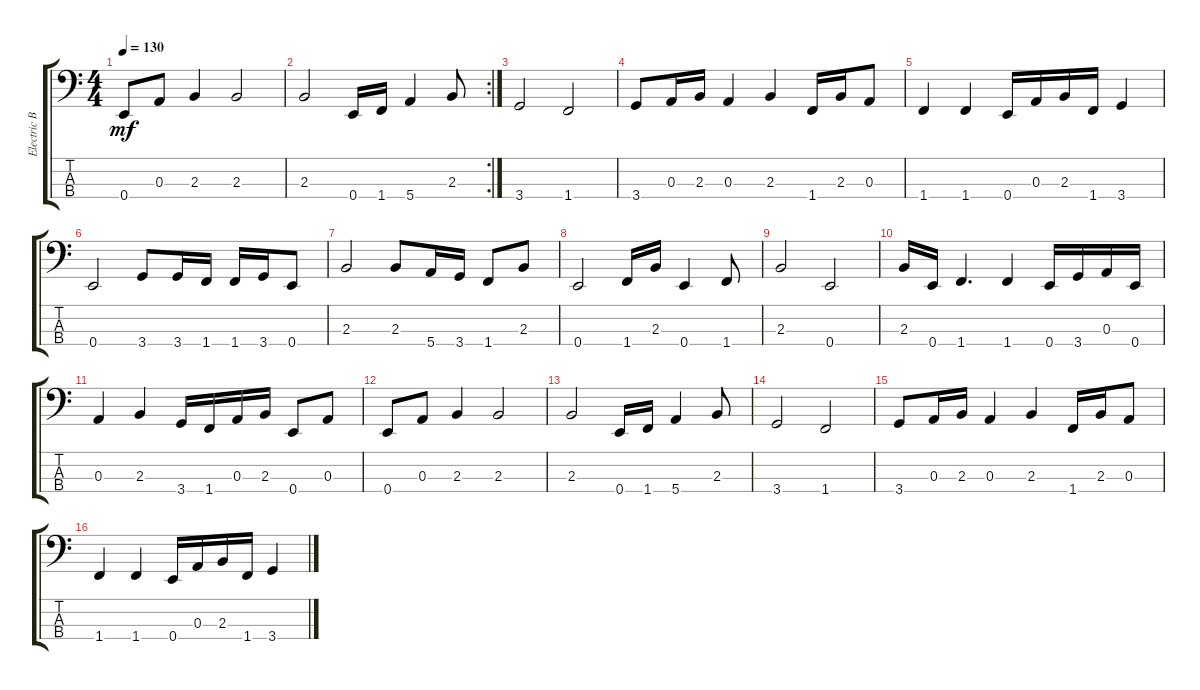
\track ("Electric Bass" "Electric B") {instrument electricbassfinger}
\staff {score tabs}
\tuning (G2 D2 A1 E1) {hide}
\ts (4 4)
\tempo 130
\clef f4
\ks c
0.4.8{dy mf} 0.3.8 2.3.4 2.3.2 |
\rc 2
2.3.2 0.4.16 1.4.16 5.4.4 2.3.8 |
3.4.2 1.4.2 |
3.4.8 0.3.16 2.3.16 0.3.4 2.3.4 1.4.16 2.3.16 0.3.8 |
1.4.4 1.4.4 0.4.16 0.3.16 2.3.16 1.4.16 3.4.4 |
0.4.2 3.4.8 3.4.16 1.4.16 1.4.16 3.4.16 0.4.8 |
2.3.2 2.3.8 5.4.16 3.4.16 1.4.8 2.3.8 |
0.4.2 1.4.16 2.3.16 0.4.4 1.4.8 |
2.3.2 0.4.2 |
2.3.16 0.4.16 1.4.4{d} 1.4.4 0.4.16 3.4.16 0.3.16 0.4.16 |
0.3.4 2.3.4 3.4.16 1.4.16 0.3.16 2.3.16 0.4.8 0.3.8 |
0.4.8 0.3.8 2.3.4 2.3.2 |
2.3.2 0.4.16 1.4.16 5.4.4 2.3.8 |
3.4.2 1.4.2 |
3.4.8 0.3.16 2.3.16 0.3.4 2.3.4 1.4.16 2.3.16 0.3.8 |
1.4.4 1.4.4 0.4.16 0.3.16 2.3.16 1.4.16 3.4.4
